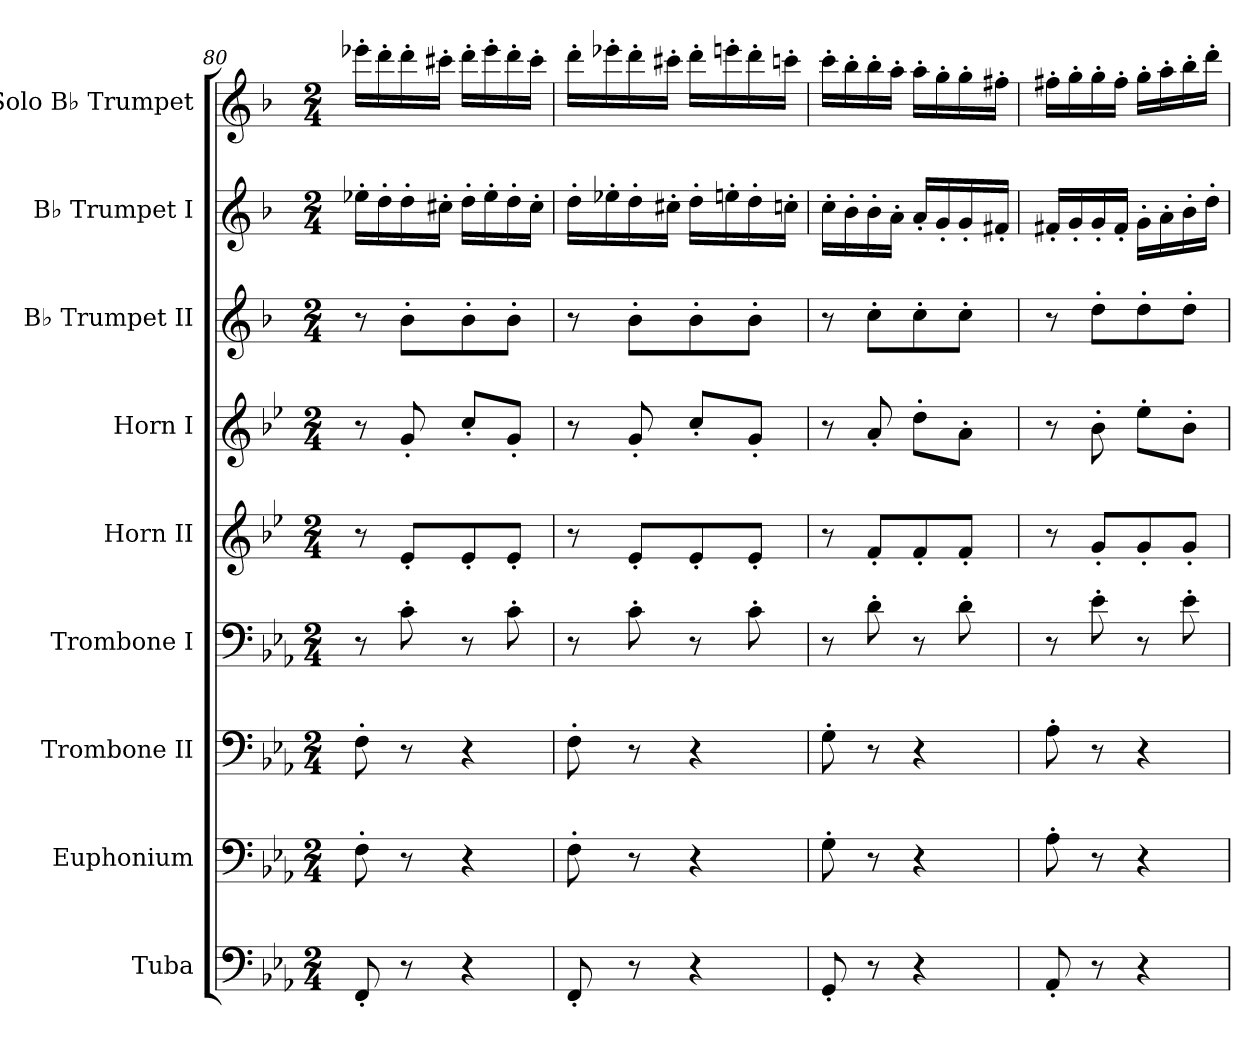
**kern	**kern	**kern	**kern	**kern	**kern	**kern	**kern	**kern
*part9	*part8	*part7	*part6	*part5	*part4	*part3	*part2	*part1
*staff9	*staff8	*staff7	*staff6	*staff5	*staff4	*staff3	*staff2	*staff1
*I"Tuba	*I"Euphonium	*I"Trombone II	*I"Trombone I	*I"Horn II	*I"Horn I	*I"B♭ Trumpet II	*I"B♭ Trumpet I	*I"Solo B♭ Trumpet
*I'Tba.	*I'Euph.	*I'Tbn. II	*I'Tbn. I	*I'Hn. II	*I'Hn. I	*I'Tpt. II	*I'Tpt. I	*I'Solo
*clefF4	*clefF4	*clefF4	*clefF4	*clefG2	*clefG2	*clefG2	*clefG2	*clefG2
*	*	*	*	*ITrd4c7	*ITrd4c7	*ITrd1c2	*ITrd1c2	*ITrd1c2
*k[b-e-a-]	*k[b-e-a-]	*k[b-e-a-]	*k[b-e-a-]	*k[b-e-a-]	*k[b-e-a-]	*k[b-e-a-]	*k[b-e-a-]	*k[b-e-a-]
*M2/4	*M2/4	*M2/4	*M2/4	*M2/4	*M2/4	*M2/4	*M2/4	*M2/4
=80	=80	=80	=80	=80	=80	=80	=80	=80
8FF'/	8F'\	8F'\	8r	8r	8r	8r	16dd-X'\LL	16ddd-X'\LL
.	.	.	.	.	.	.	16cc'\	16ccc'\
8r	8r	8r	8c'\	8A-'/L	8c'/	8a-'\L	16cc'\	16ccc'\
.	.	.	.	.	.	.	16bn'\JJ	16bbn'\JJ
4r	4r	4r	8r	8A-'/	8f'/L	8a-'\	16cc'\LL	16ccc'\LL
.	.	.	.	.	.	.	16dd-'\	16ddd-'\
.	.	.	8c'\	8A-'/J	8c'/J	8a-'\J	16cc'\	16ccc'\
.	.	.	.	.	.	.	16b'\JJ	16bb'\JJ
=81	=81	=81	=81	=81	=81	=81	=81	=81
8FF'/	8F'\	8F'\	8r	8r	8r	8r	16cc'\LL	16ccc'\LL
.	.	.	.	.	.	.	16dd-X'\	16ddd-X'\
8r	8r	8r	8c'\	8A-'/L	8c'/	8a-'\L	16cc'\	16ccc'\
.	.	.	.	.	.	.	16bn'\JJ	16bbn'\JJ
4r	4r	4r	8r	8A-'/	8f'/L	8a-'\	16cc'\LL	16ccc'\LL
.	.	.	.	.	.	.	16ddn'\	16dddn'\
.	.	.	8c'\	8A-'/J	8c'/J	8a-'\J	16cc'\	16ccc'\
.	.	.	.	.	.	.	16b-X'\JJ	16bb-X'\JJ
!!LO:PB:g=z
=82	=82	=82	=82	=82	=82	=82	=82	=82
8GG'/	8G'\	8G'\	8r	8r	8r	8r	16b-'\LL	16bb-'\LL
.	.	.	.	.	.	.	16a-'\	16aa-'\
8r	8r	8r	8d'\	8B-'/L	8d'/	8b-'\L	16a-'\	16aa-'\
.	.	.	.	.	.	.	16g'\JJ	16gg'\JJ
4r	4r	4r	8r	8B-'/	8g'\L	8b-'\	16g'/LL	16gg'\LL
.	.	.	.	.	.	.	16f'/	16ff'\
.	.	.	8d'\	8B-'/J	8d'\J	8b-'\J	16f'/	16ff'\
.	.	.	.	.	.	.	16en'/JJ	16een'\JJ
=83	=83	=83	=83	=83	=83	=83	=83	=83
8AA-'/	8A-'\	8A-'\	8r	8r	8r	8r	16en'/LL	16een'\LL
.	.	.	.	.	.	.	16f'/	16ff'\
8r	8r	8r	8e-'\	8c'/L	8e-'\	8cc'\L	16f'/	16ff'\
.	.	.	.	.	.	.	16e'/JJ	16ee'\JJ
4r	4r	4r	8r	8c'/	8a-'\L	8cc'\	16f'\LL	16ff'\LL
.	.	.	.	.	.	.	16g'\	16gg'\
.	.	.	8e-'\	8c'/J	8e-'\J	8cc'\J	16a-'\	16aa-'\
.	.	.	.	.	.	.	16cc'\JJ	16ccc'\JJ
=	=	=	=	=	=	=	=	=
*-	*-	*-	*-	*-	*-	*-	*-	*-
